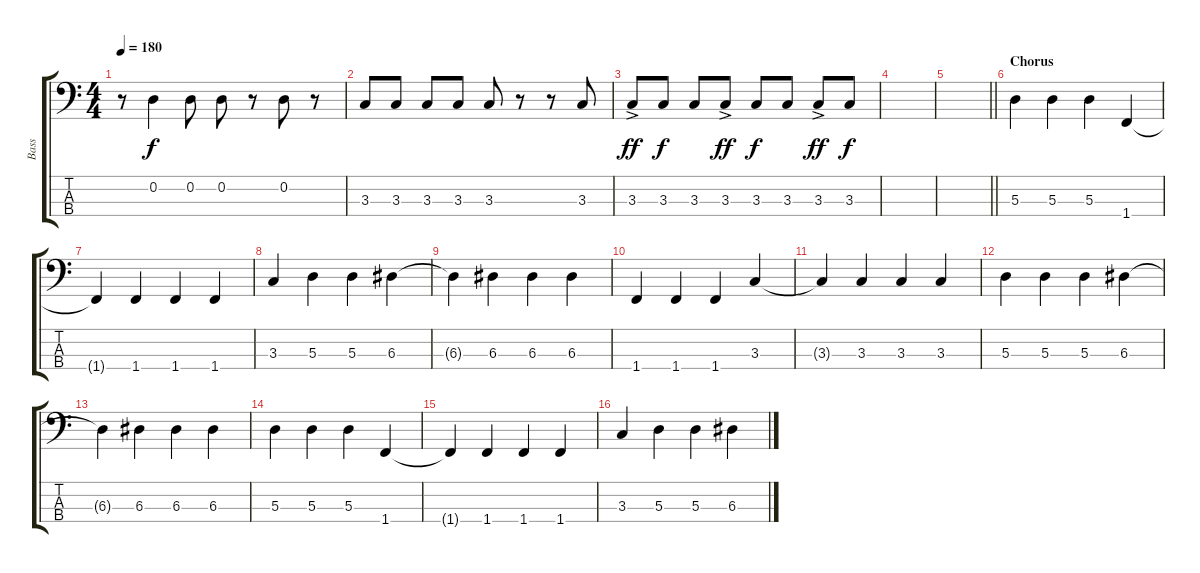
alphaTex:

\track ("Bass" "Bass") {instrument electricbassfinger}
\staff {score tabs}
\tuning (G2 D2 A1 E1) {hide}
\ts (4 4)
\tempo 180
\clef f4
\ks c
r.8{dy f} 0.2.4 0.2.8 0.2.8 r.8 0.2.8 r.8 |
3.3.8 3.3.8 3.3.8 3.3.8 3.3.8 r.8 r.8 3.3.8 |
3.3{ac}.8{dy ff} 3.3.8{dy f} 3.3.8 3.3{ac}.8{dy ff} 3.3.8{dy f} 3.3.8 3.3{ac}.8{dy ff} 3.3.8{dy f} |
|
\barLineRight lightlight
|
\section ("" "Chorus")
5.3.4 5.3.4 5.3.4 1.4.4 |
1.4{t}.4 1.4.4 1.4.4 1.4.4 |
3.3.4 5.3.4 5.3.4 6.3.4 |
6.3{t}.4 6.3.4 6.3.4 6.3.4 |
1.4.4 1.4.4 1.4.4 3.3.4 |
3.3{t}.4 3.3.4 3.3.4 3.3.4 |
5.3.4 5.3.4 5.3.4 6.3.4 |
6.3{t}.4 6.3.4 6.3.4 6.3.4 |
5.3.4 5.3.4 5.3.4 1.4.4 |
1.4{t}.4 1.4.4 1.4.4 1.4.4 |
3.3.4 5.3.4 5.3.4 6.3.4
